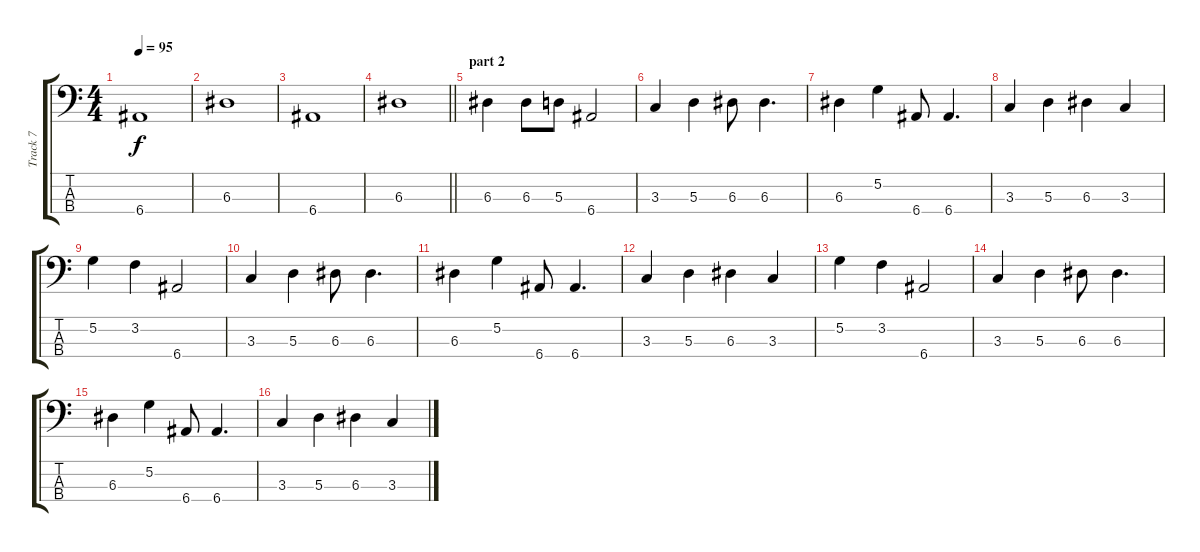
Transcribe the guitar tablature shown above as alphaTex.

\track ("Track 7" "Track 7") {instrument electricbassfinger}
\staff {score tabs}
\tuning (G2 D2 A1 E1) {hide}
\ts (4 4)
\tempo 95
\clef f4
\ks c
6.4.1{dy f} |
6.3.1 |
6.4.1 |
\barLineRight lightlight
6.3.1 |
\section ("" "part 2")
6.3.4 6.3.8 5.3.8 6.4.2 |
3.3.4 5.3.4 6.3.8 6.3.4{d} |
6.3.4 5.2.4 6.4.8 6.4.4{d} |
3.3.4 5.3.4 6.3.4 3.3.4 |
5.2.4 3.2.4 6.4.2 |
3.3.4 5.3.4 6.3.8 6.3.4{d} |
6.3.4 5.2.4 6.4.8 6.4.4{d} |
3.3.4 5.3.4 6.3.4 3.3.4 |
5.2.4 3.2.4 6.4.2 |
3.3.4 5.3.4 6.3.8 6.3.4{d} |
6.3.4 5.2.4 6.4.8 6.4.4{d} |
3.3.4 5.3.4 6.3.4 3.3.4
